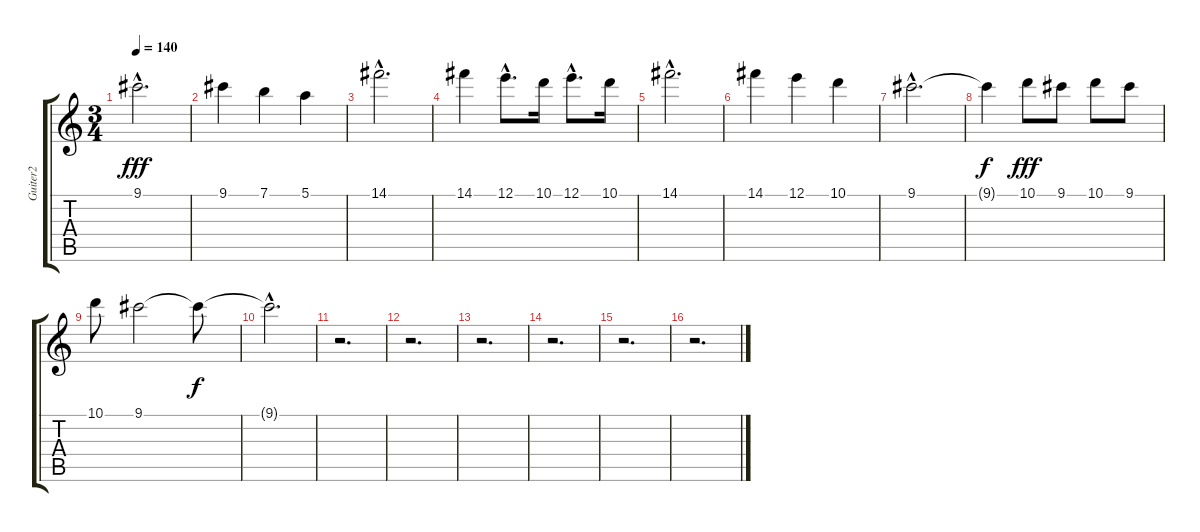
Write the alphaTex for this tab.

\track ("Guiter2" "Guiter2") {instrument overdrivenguitar}
\staff {score tabs}
\tuning (E4 B3 G3 D3 A2 E2) {hide}
\ts (3 4)
\tempo 140
\clef g2
\ks c
9.1{hac}.2{d dy fff} |
9.1.4 7.1.4 5.1.4 |
14.1{hac}.2{d} |
14.1.4 12.1{hac}.8{d} 10.1.16 12.1{hac}.8{d} 10.1.16 |
14.1{hac}.2{d} |
14.1.4 12.1.4 10.1.4 |
9.1{hac}.2{d} |
9.1{t}.4{dy f} 10.1.8{dy fff} 9.1.8 10.1.8 9.1.8 |
10.1.8 9.1.2 9.1{t}.8{dy f} |
9.1{hac t}.2{d} |
r.2{d} |
r.2{d} |
r.2{d} |
r.2{d} |
r.2{d} |
r.2{d}
